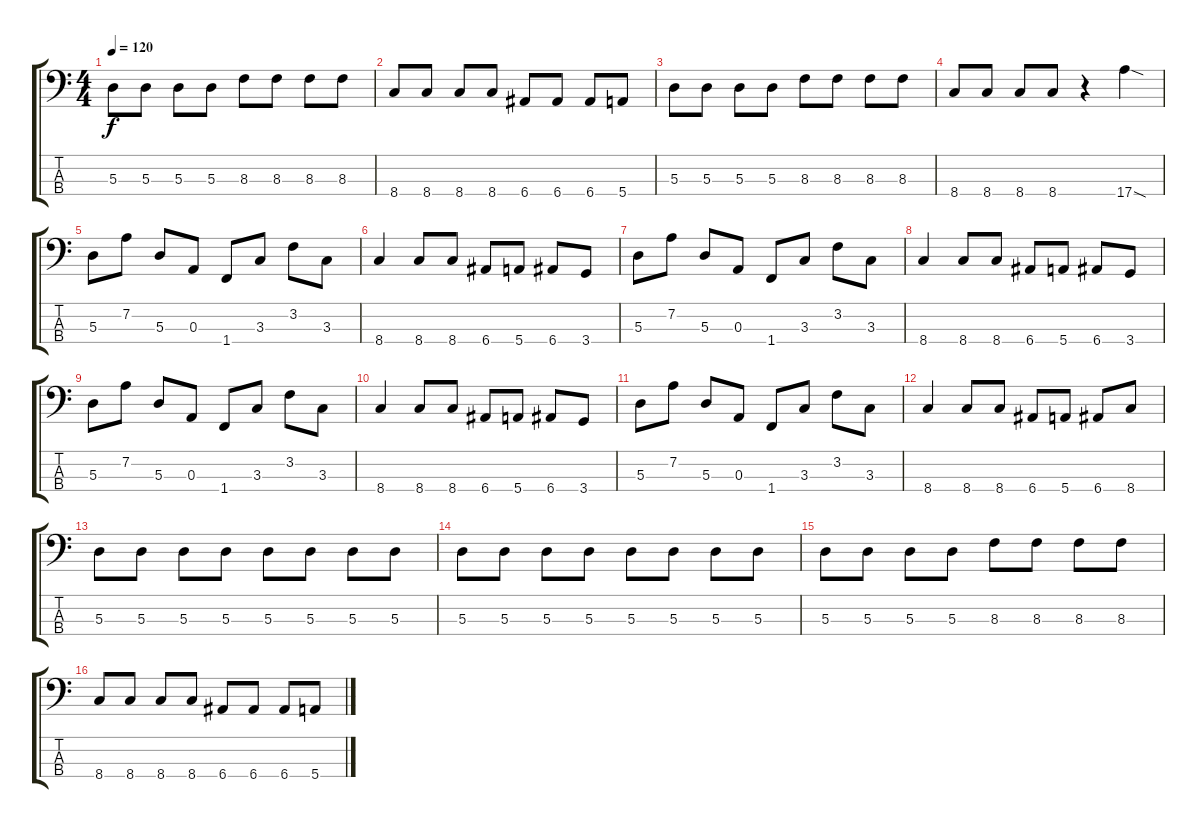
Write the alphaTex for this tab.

\track "" {instrument electricbassfinger}
\staff {score tabs}
\tuning (G2 D2 A1 E1) {hide}
\ts (4 4)
\tempo 120
\clef f4
\ks c
5.3.8{dy f} 5.3.8 5.3.8 5.3.8 8.3.8 8.3.8 8.3.8 8.3.8 |
8.4.8 8.4.8 8.4.8 8.4.8 6.4.8 6.4.8 6.4.8 5.4.8 |
5.3.8 5.3.8 5.3.8 5.3.8 8.3.8 8.3.8 8.3.8 8.3.8 |
8.4.8 8.4.8 8.4.8 8.4.8 r.4 17.4{sod}.4 |
5.3.8 7.2.8 5.3.8 0.3.8 1.4.8 3.3.8 3.2.8 3.3.8 |
8.4.4 8.4.8 8.4.8 6.4.8 5.4.8 6.4.8 3.4.8 |
5.3.8 7.2.8 5.3.8 0.3.8 1.4.8 3.3.8 3.2.8 3.3.8 |
8.4.4 8.4.8 8.4.8 6.4.8 5.4.8 6.4.8 3.4.8 |
5.3.8 7.2.8 5.3.8 0.3.8 1.4.8 3.3.8 3.2.8 3.3.8 |
8.4.4 8.4.8 8.4.8 6.4.8 5.4.8 6.4.8 3.4.8 |
5.3.8 7.2.8 5.3.8 0.3.8 1.4.8 3.3.8 3.2.8 3.3.8 |
8.4.4 8.4.8 8.4.8 6.4.8 5.4.8 6.4.8 8.4.8 |
5.3.8 5.3.8 5.3.8 5.3.8 5.3.8 5.3.8 5.3.8 5.3.8 |
5.3.8 5.3.8 5.3.8 5.3.8 5.3.8 5.3.8 5.3.8 5.3.8 |
5.3.8 5.3.8 5.3.8 5.3.8 8.3.8 8.3.8 8.3.8 8.3.8 |
8.4.8 8.4.8 8.4.8 8.4.8 6.4.8 6.4.8 6.4.8 5.4.8
